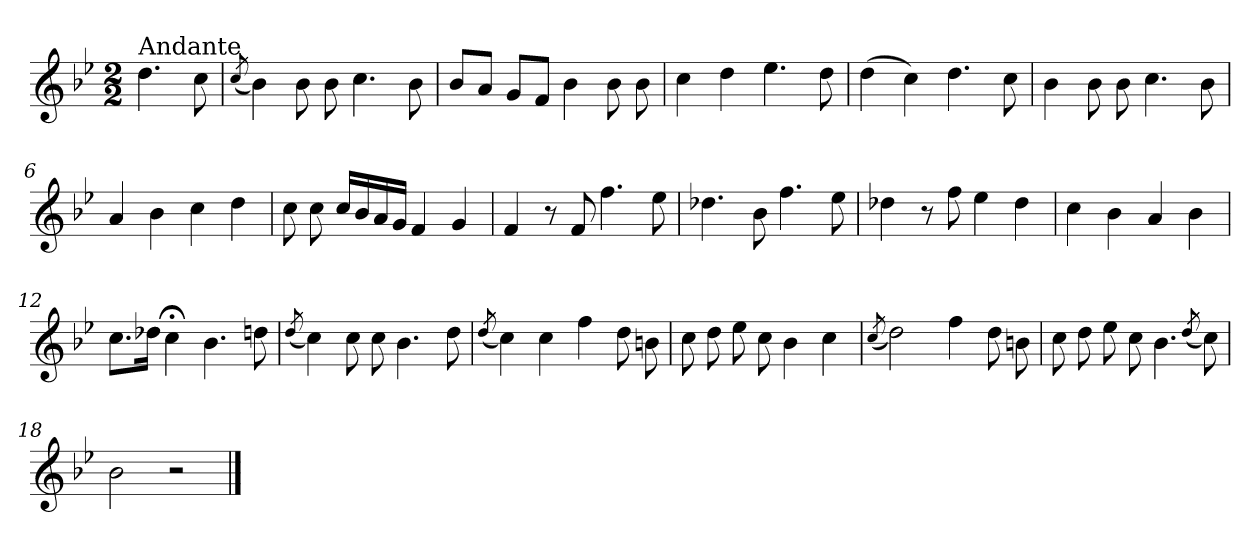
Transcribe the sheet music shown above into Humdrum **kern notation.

**kern
*part1
*staff1
*clefG2
*k[b-e-]
*B-:
*M2/2
=
!LO:TX:a:t=Andante
4.dd\
8cc\
=1
(<8qcc/
4b-\)
8b-\
8b-\
4.cc\
8b-\
=2
8b-/L
8a/J
8g/L
8f/J
4b-\
8b-\
8b-\
=3
4cc\
4dd\
4.ee-\
8dd\
=4
(>4dd\
4cc\)
4.dd\
8cc\
!!LO:LB:g=z
=5
4b-\
8b-\
8b-\
4.cc\
8b-\
=6
4a/
4b-\
4cc\
4dd\
=7
8cc\
8cc\
16cc/LL
16b-/
16a/
16g/JJ
4f/
4g/
=8
4f/
8r
8f/
4.ff\
8ee-\
=9
4.dd-X\
8b-\
4.ff\
8ee-\
!!LO:LB:g=z
=10
4dd-X\
8r
8ff\
4ee-\
4dd-\
=11
4cc\
4b-\
4a/
4b-\
=12
8.cc\L
16dd-X\Jk
4cc;<\
4.b-\
8ddn\
=13
(<8qdd/
4cc\)
8cc\
8cc\
4.b-\
8dd\
=14
(<8qdd/
4cc\)
4cc\
4ff\
8dd\
8bn\
!!LO:LB:g=z
=15
8cc\
8dd\
8ee-\
8cc\
4b-\
4cc\
=16
(<8qcc/
2dd\)
4ff\
8dd\
8bn\
=17
8cc\
8dd\
8ee-\
8cc\
4.b-\
(<8qdd/
8cc\)
=18
2b-\
2r
==
*-
